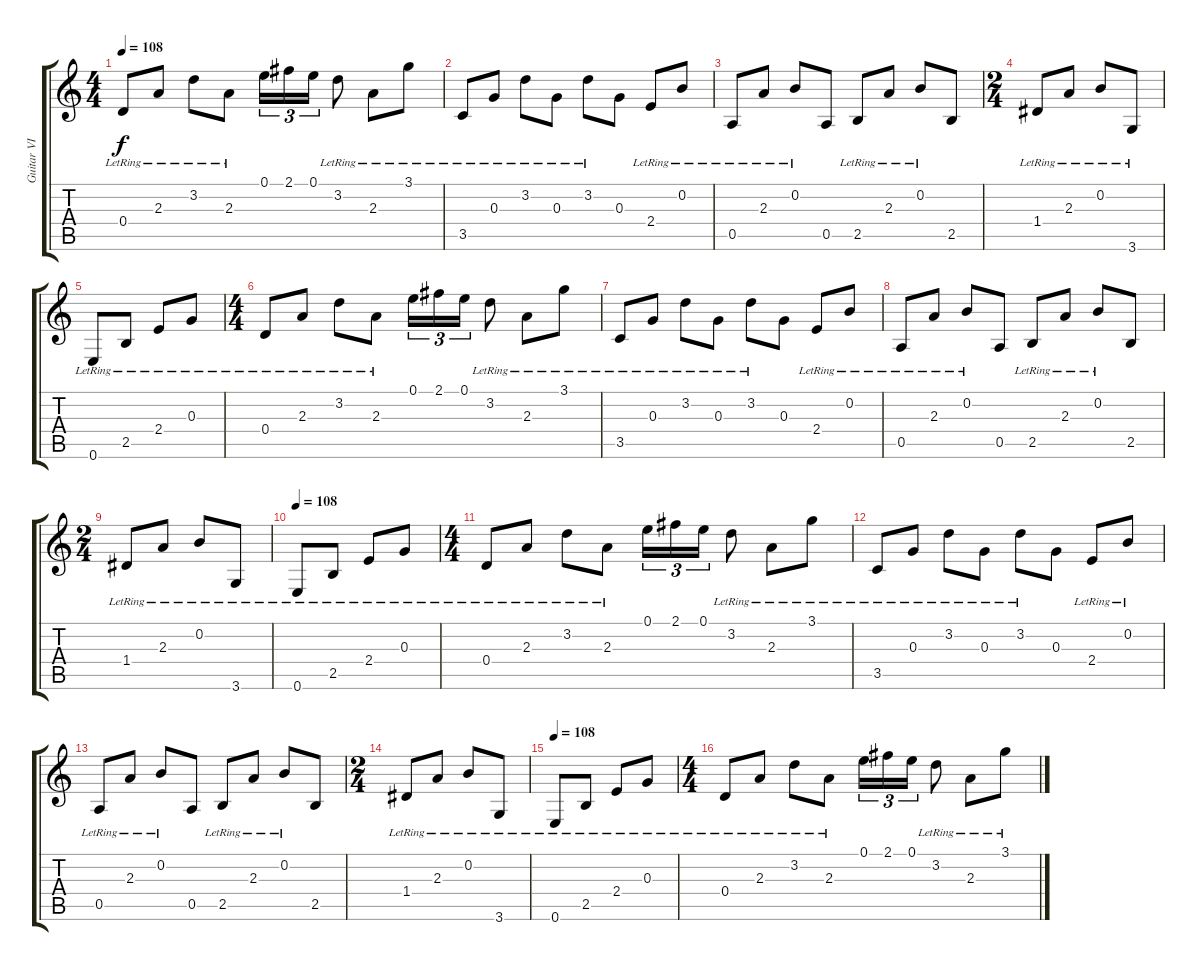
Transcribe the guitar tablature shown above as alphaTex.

\track ("Guitar VI" "Guitar VI") {instrument electricguitarclean}
\staff {score tabs}
\tuning (E4 B3 G3 D3 A2 E2) {hide}
\ts (4 4)
\tempo 108
\clef g2
\ks c
0.4{lr}.8{dy f} 2.3{lr}.8 3.2{lr}.8 2.3{lr}.8 0.1.16{tu (3 2)} 2.1.16{tu (3 2)} 0.1.16{tu (3 2)} 3.2{lr}.8 2.3{lr}.8 3.1{lr}.8 |
3.5{lr}.8 0.3{lr}.8 3.2{lr}.8 0.3{lr}.8 3.2{lr}.8 0.3.8 2.4{lr}.8 0.2{lr}.8 |
0.5{lr}.8 2.3{lr}.8 0.2{lr}.8 0.5.8 2.5{lr}.8 2.3{lr}.8 0.2{lr}.8 2.5.8 |
\ts (2 4)
1.4{lr}.8 2.3{lr}.8 0.2{lr}.8 3.6{lr}.8 |
0.6{lr}.8 2.5{lr}.8 2.4{lr}.8 0.3{lr}.8 |
\ts (4 4)
0.4{lr}.8 2.3{lr}.8 3.2{lr}.8 2.3{lr}.8 0.1.16{tu (3 2)} 2.1.16{tu (3 2)} 0.1.16{tu (3 2)} 3.2{lr}.8 2.3{lr}.8 3.1{lr}.8 |
3.5{lr}.8 0.3{lr}.8 3.2{lr}.8 0.3{lr}.8 3.2{lr}.8 0.3.8 2.4{lr}.8 0.2{lr}.8 |
0.5{lr}.8 2.3{lr}.8 0.2{lr}.8 0.5.8 2.5{lr}.8 2.3{lr}.8 0.2{lr}.8 2.5.8 |
\ts (2 4)
1.4{lr}.8 2.3{lr}.8 0.2{lr}.8 3.6{lr}.8 |
\tempo 108
0.6{lr}.8 2.5{lr}.8 2.4{lr}.8 0.3{lr}.8 |
\ts (4 4)
0.4{lr}.8 2.3{lr}.8 3.2{lr}.8 2.3{lr}.8 0.1.16{tu (3 2)} 2.1.16{tu (3 2)} 0.1.16{tu (3 2)} 3.2{lr}.8 2.3{lr}.8 3.1{lr}.8 |
3.5{lr}.8 0.3{lr}.8 3.2{lr}.8 0.3{lr}.8 3.2{lr}.8 0.3.8 2.4{lr}.8 0.2{lr}.8 |
0.5{lr}.8 2.3{lr}.8 0.2{lr}.8 0.5.8 2.5{lr}.8 2.3{lr}.8 0.2{lr}.8 2.5.8 |
\ts (2 4)
1.4{lr}.8 2.3{lr}.8 0.2{lr}.8 3.6{lr}.8 |
\tempo 108
0.6{lr}.8 2.5{lr}.8 2.4{lr}.8 0.3{lr}.8 |
\ts (4 4)
0.4{lr}.8 2.3{lr}.8 3.2{lr}.8 2.3{lr}.8 0.1.16{tu (3 2)} 2.1.16{tu (3 2)} 0.1.16{tu (3 2)} 3.2{lr}.8 2.3{lr}.8 3.1{lr}.8
